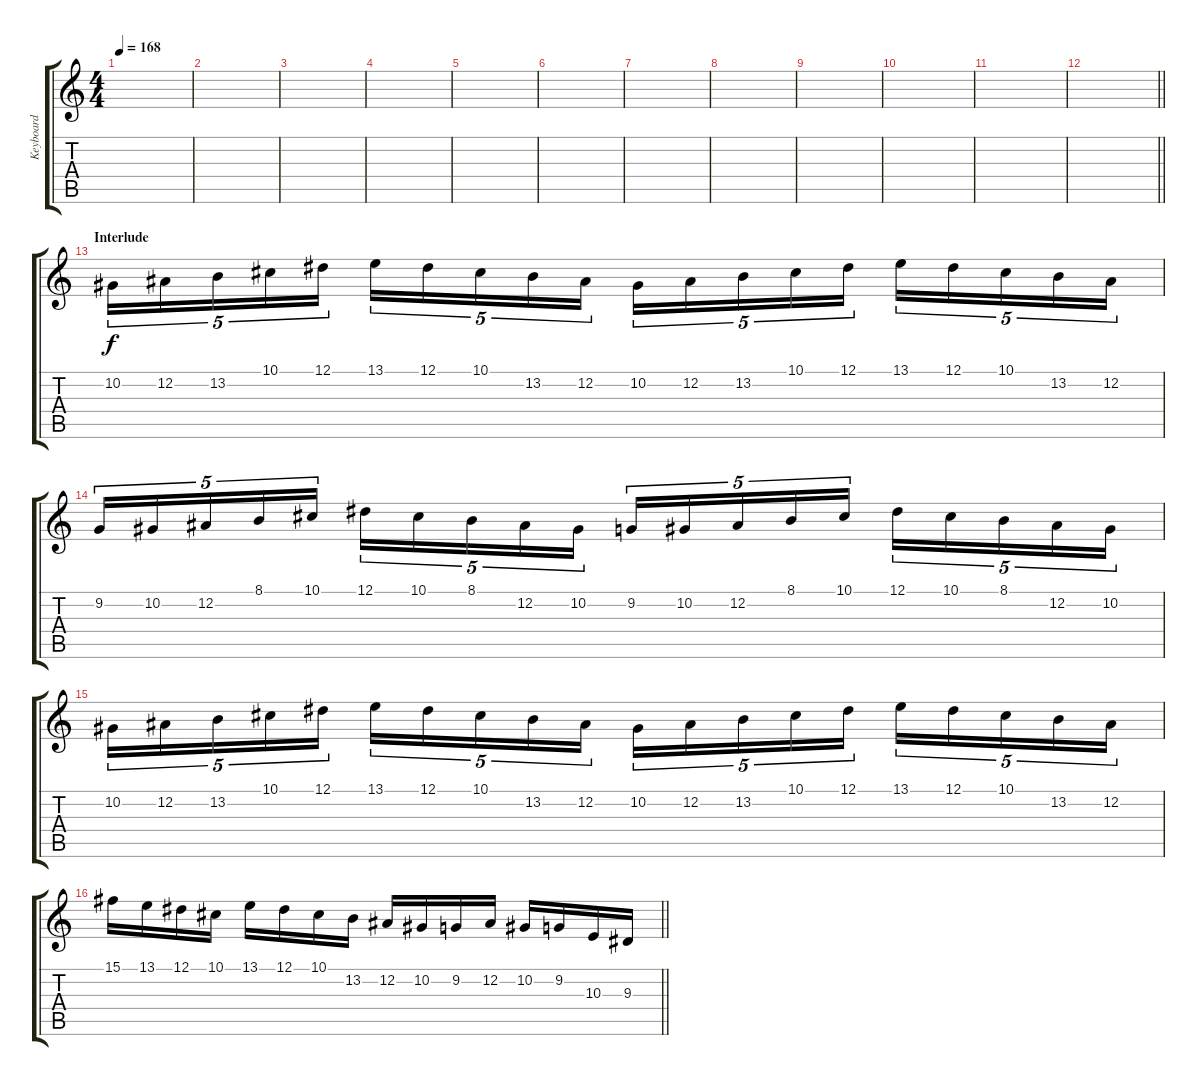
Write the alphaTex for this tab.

\track ("Keyboard" "Keyboard") {instrument harpsichord}
\staff {score tabs}
\tuning (Eb4 Bb3 Gb3 Db3 Ab2 Eb2) {hide}
\ts (4 4)
\tempo 168
\clef g2
\ks aminor
|
|
|
|
|
|
|
|
|
|
|
\barLineRight lightlight
|
\section ("" "Interlude")
10.2.16{tu (5 4)} 12.2.16{tu (5 4)} 13.2.16{tu (5 4)} 10.1.16{tu (5 4)} 12.1.16{tu (5 4)} 13.1.16{tu (5 4)} 12.1.16{tu (5 4)} 10.1.16{tu (5 4)} 13.2.16{tu (5 4)} 12.2.16{tu (5 4)} 10.2.16{tu (5 4)} 12.2.16{tu (5 4)} 13.2.16{tu (5 4)} 10.1.16{tu (5 4)} 12.1.16{tu (5 4)} 13.1.16{tu (5 4)} 12.1.16{tu (5 4)} 10.1.16{tu (5 4)} 13.2.16{tu (5 4)} 12.2.16{tu (5 4)} |
9.2.16{tu (5 4)} 10.2.16{tu (5 4)} 12.2.16{tu (5 4)} 8.1.16{tu (5 4)} 10.1.16{tu (5 4)} 12.1.16{tu (5 4)} 10.1.16{tu (5 4)} 8.1.16{tu (5 4)} 12.2.16{tu (5 4)} 10.2.16{tu (5 4)} 9.2.16{tu (5 4)} 10.2.16{tu (5 4)} 12.2.16{tu (5 4)} 8.1.16{tu (5 4)} 10.1.16{tu (5 4)} 12.1.16{tu (5 4)} 10.1.16{tu (5 4)} 8.1.16{tu (5 4)} 12.2.16{tu (5 4)} 10.2.16{tu (5 4)} |
10.2.16{tu (5 4)} 12.2.16{tu (5 4)} 13.2.16{tu (5 4)} 10.1.16{tu (5 4)} 12.1.16{tu (5 4)} 13.1.16{tu (5 4)} 12.1.16{tu (5 4)} 10.1.16{tu (5 4)} 13.2.16{tu (5 4)} 12.2.16{tu (5 4)} 10.2.16{tu (5 4)} 12.2.16{tu (5 4)} 13.2.16{tu (5 4)} 10.1.16{tu (5 4)} 12.1.16{tu (5 4)} 13.1.16{tu (5 4)} 12.1.16{tu (5 4)} 10.1.16{tu (5 4)} 13.2.16{tu (5 4)} 12.2.16{tu (5 4)} |
\barLineRight lightlight
15.1.16 13.1.16 12.1.16 10.1.16 13.1.16 12.1.16 10.1.16 13.2.16 12.2.16 10.2.16 9.2.16 12.2.16 10.2.16 9.2.16 10.3.16 9.3.16
